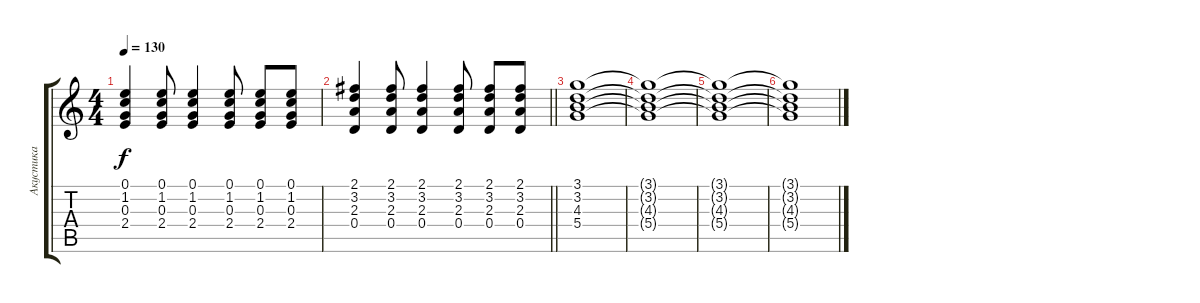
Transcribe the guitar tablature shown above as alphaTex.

\track ("Акустика" "Акустика") {instrument acousticguitarsteel}
\staff {score tabs}
\tuning (E4 B3 G3 D3 A2 E2) {hide}
\ts (4 4)
\tempo 130
\clef g2
\ks c
(0.1 1.2 0.3 2.4).4{dy f} (0.1 1.2 0.3 2.4).8 (0.1 1.2 0.3 2.4).4 (0.1 1.2 0.3 2.4).8 (0.1 1.2 0.3 2.4).8 (0.1 1.2 0.3 2.4).8 |
\barLineRight lightlight
(2.1 3.2 2.3 0.4).4 (2.1 3.2 2.3 0.4).8 (2.1 3.2 2.3 0.4).4 (2.1 3.2 2.3 0.4).8 (2.1 3.2 2.3 0.4).8 (2.1 3.2 2.3 0.4).8 |
\section ("" " ")
(3.1 3.2 4.3 5.4).1{volume 0} |
(3.1{t} 3.2{t} 4.3{t} 5.4{t}).1 |
(3.1{t} 3.2{t} 4.3{t} 5.4{t}).1 |
(3.1{t} 3.2{t} 4.3{t} 5.4{t}).1
